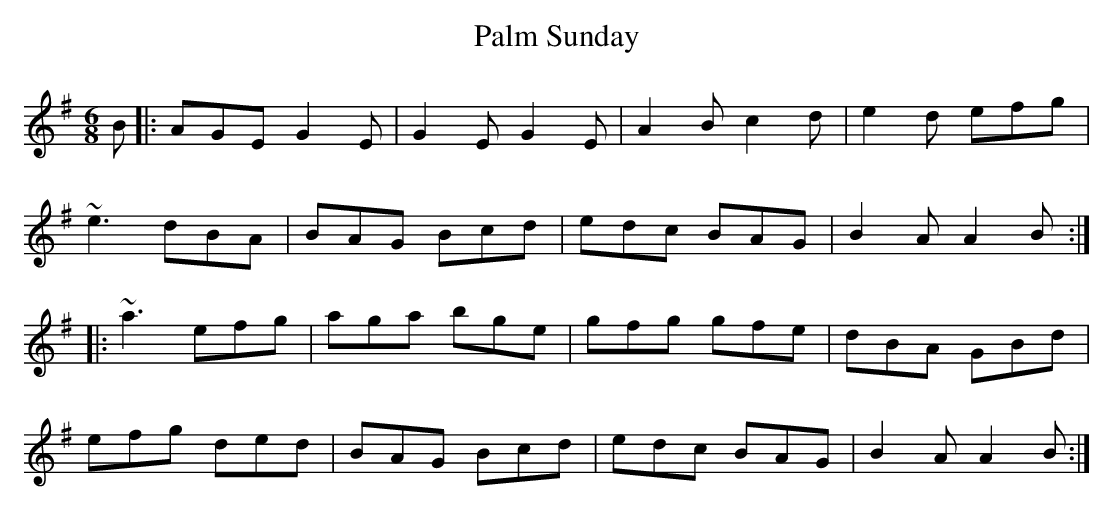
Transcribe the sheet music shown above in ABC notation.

X:1
T:Palm Sunday
M:6/8
L:1/8
K:Ador
B|:AGE G2E|G2E G2E|A2B c2d|e2d efg|
~e3 dBA|BAG Bcd|edc BAG|B2A A2B:|
|:~a3 efg|aga bge|gfg gfe|dBA GBd|
efg ded|BAG Bcd|edc BAG|B2A A2B:|
